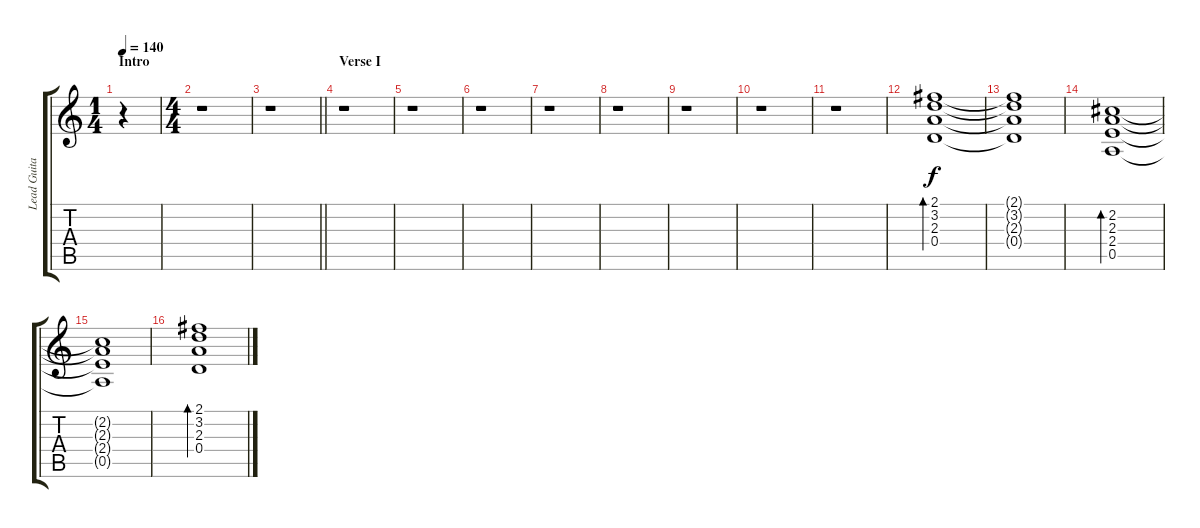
\track ("Lead Guitar" "Lead Guita") {instrument electricguitarclean}
\staff {score tabs}
\tuning (E4 B3 G3 D3 A2 E2) {hide}
\ts (1 4)
\section ("" "Intro")
\tempo 140
\clef g2
\ks c
r.4{dy f instrument electricguitarclean} |
\ts (4 4)
r.1 |
\barLineRight lightlight
r.1 |
\section ("" "Verse I")
r.1 |
r.1 |
r.1 |
r.1 |
r.1 |
r.1 |
r.1 |
r.1 |
(2.1 3.2 2.3 0.4).1{bd 240} |
(2.1{t} 3.2{t} 2.3{t} 0.4{t}).1 |
(2.2 2.3 2.4 0.5).1{bd 240} |
(2.2{t} 2.3{t} 2.4{t} 0.5{t}).1 |
(2.1 3.2 2.3 0.4).1{bd 240}
